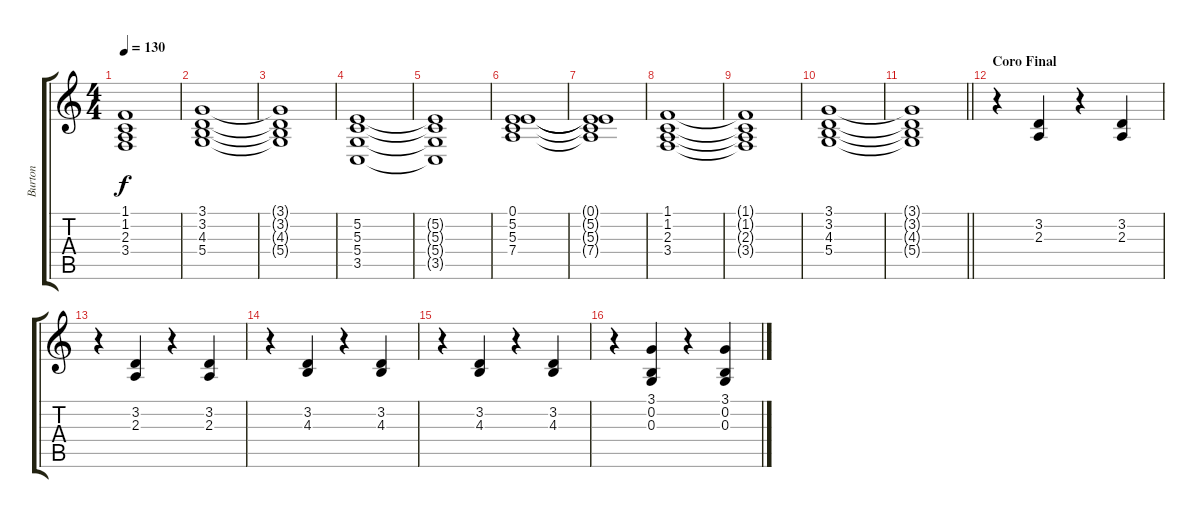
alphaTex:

\track ("Burton" "Burton") {instrument whistle}
\staff {score tabs}
\tuning (E4 B3 G3 D3 A2 E2) {hide}
\ts (4 4)
\tempo 130
\clef g2
\ks c
(1.1{t} 1.2{t} 2.3{t} 3.4{t}).1{dy f} |
(3.1 3.2 4.3 5.4).1 |
(3.1{t} 3.2{t} 4.3{t} 5.4{t}).1 |
(5.2 5.3 5.4 3.5).1{volume 5 instrument pad7halo} |
(5.2{t} 5.3{t} 5.4{t} 3.5{t}).1 |
(0.1 5.2 5.3 7.4).1 |
(0.1{t} 5.2{t} 5.3{t} 7.4{t}).1 |
(1.1 1.2 2.3 3.4).1 |
(1.1{t} 1.2{t} 2.3{t} 3.4{t}).1 |
(3.1 3.2 4.3 5.4).1 |
\barLineRight lightlight
(3.1{t} 3.2{t} 4.3{t} 5.4{t}).1 |
\section ("" "Coro Final")
r.4{instrument rockorgan} (3.2 2.3).4 r.4{instrument rockorgan} (3.2 2.3).4 |
r.4{instrument rockorgan} (3.2 2.3).4 r.4{instrument rockorgan} (3.2 2.3).4 |
r.4{instrument rockorgan} (3.2 4.3).4 r.4{instrument rockorgan} (3.2 4.3).4 |
r.4{instrument rockorgan} (3.2 4.3).4 r.4{instrument rockorgan} (3.2 4.3).4 |
r.4{instrument rockorgan} (3.1 0.2 0.3).4 r.4{instrument rockorgan} (3.1 0.2 0.3).4
